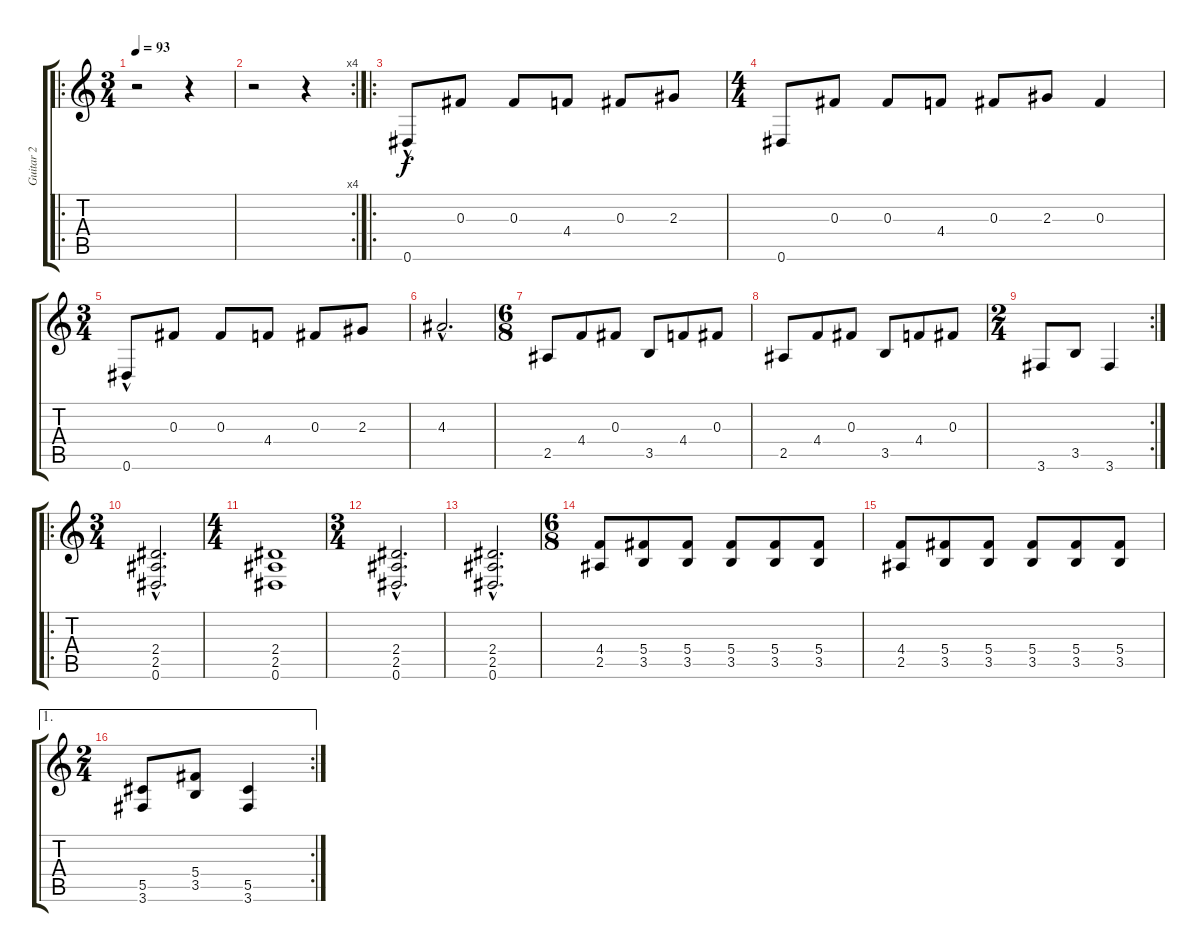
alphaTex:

\track ("Guitar 2" "Guitar 2") {instrument electricguitarclean}
\staff {score tabs}
\tuning (Eb4 Bb3 Gb3 Db3 Ab2 Eb2) {hide}
\ro
\ts (3 4)
\tempo 93
\clef g2
\ks c
r.2{dy f instrument electricguitarclean} r.4 |
\rc 4
r.2 r.4 |
\ro
0.6{hac}.8 0.3.8 0.3.8 4.4.8 0.3.8 2.3.8 |
\ts (4 4)
0.6.8 0.3.8 0.3.8 4.4.8 0.3.8 2.3.8 0.3.4 |
\ts (3 4)
0.6{hac}.8 0.3.8 0.3.8 4.4.8 0.3.8 2.3.8 |
4.3{hac}.2{d} |
\ts (6 8)
2.5.8 4.4.8 0.3.8 3.5.8 4.4.8 0.3.8 |
2.5.8 4.4.8 0.3.8 3.5.8 4.4.8 0.3.8 |
\rc 2
\ts (2 4)
3.6.8 3.5.8 3.6.4 |
\ro
\ts (3 4)
(2.4{hac} 2.5{hac} 0.6{hac}).2{d instrument overdrivenguitar} |
\ts (4 4)
(2.4 2.5 0.6).1 |
\ts (3 4)
(2.4{hac} 2.5{hac} 0.6{hac}).2{d instrument overdrivenguitar} |
(2.4{hac} 2.5{hac} 0.6{hac}).2{d} |
\ts (6 8)
(4.4 2.5).8 (5.4 3.5).8 (5.4 3.5).8 (5.4 3.5).8 (5.4 3.5).8 (5.4 3.5).8 |
(4.4 2.5).8 (5.4 3.5).8 (5.4 3.5).8 (5.4 3.5).8 (5.4 3.5).8 (5.4 3.5).8 |
\ae 1
\rc 2
\ts (2 4)
(5.5 3.6).8 (5.4 3.5).8 (5.5 3.6).4
